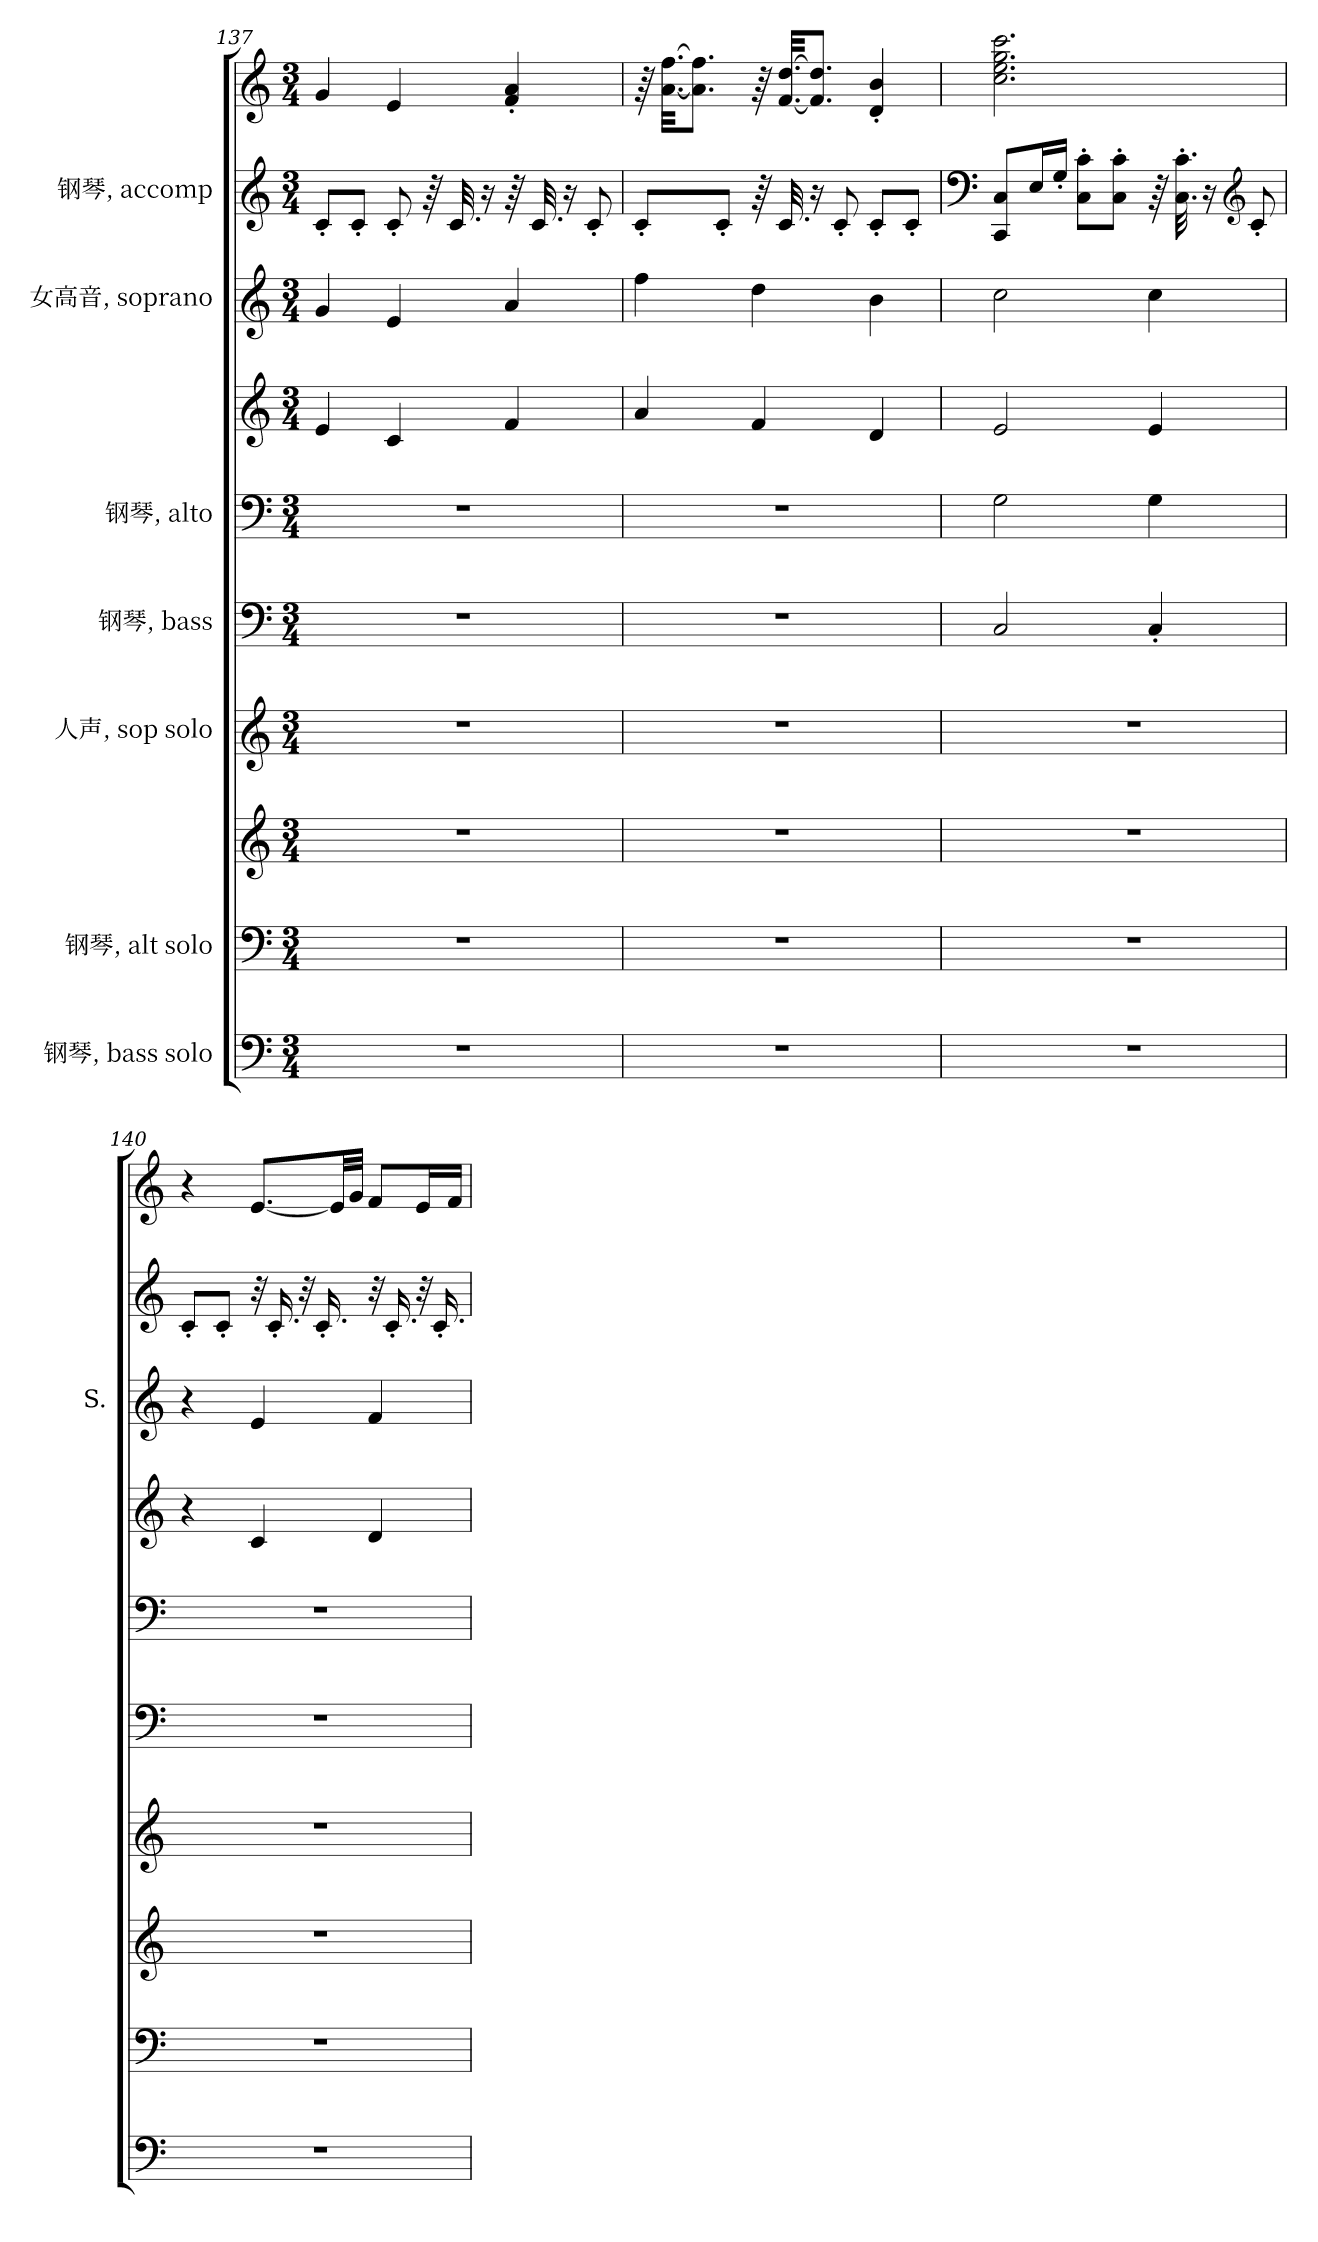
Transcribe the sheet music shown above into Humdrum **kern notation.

**kern	**kern	**kern	**kern	**kern	**kern	**kern	**kern	**kern	**kern
*part7	*part6	*part6	*part5	*part4	*part3	*part3	*part2	*part1	*part1
*staff10	*staff9	*staff8	*staff7	*staff6	*staff5	*staff4	*staff3	*staff2	*staff1
*I"钢琴, bass solo	*I"钢琴, alt solo	*	*I"人声, sop solo	*I"钢琴, bass	*I"钢琴, alto	*	*I"女高音, soprano	*I"钢琴, accomp	*
*	*	*	*	*	*	*	*I'S.	*	*
*clefF4	*clefF4	*clefG2	*clefG2	*clefF4	*clefF4	*clefG2	*clefG2	*clefG2	*clefG2
*k[]	*k[]	*k[]	*k[]	*k[]	*k[]	*k[]	*k[]	*k[]	*k[]
*M3/4	*M3/4	*M3/4	*M3/4	*M3/4	*M3/4	*M3/4	*M3/4	*M3/4	*M3/4
=137	=137	=137	=137	=137	=137	=137	=137	=137	=137
2.r	2.r	2.r	2.r	2.r	2.r	4e/	4g/	8c'/L	4g/
.	.	.	.	.	.	.	.	8c'/J	.
.	.	.	.	.	.	4c/	4e/	8c'/	4e/
.	.	.	.	.	.	.	.	64r	.
.	.	.	.	.	.	.	.	32.c/	.
.	.	.	.	.	.	.	.	16r	.
.	.	.	.	.	.	4f/	4a/	64r	4f/' 4a/'
.	.	.	.	.	.	.	.	32.c/	.
.	.	.	.	.	.	.	.	16r	.
.	.	.	.	.	.	.	.	8c'/	.
!!LO:PB:g=z
=138	=138	=138	=138	=138	=138	=138	=138	=138	=138
2.r	2.r	2.r	2.r	2.r	2.r	4a/	4ff\	8c'/L	64r
.	.	.	.	.	.	.	.	.	[32.a\ [32.ff\KKL
.	.	.	.	.	.	.	.	.	8.a\] 8.ff\]J
.	.	.	.	.	.	.	.	8c'/J	.
.	.	.	.	.	.	4f/	4dd\	64r	64r
.	.	.	.	.	.	.	.	32.c/	[32.f/ [32.dd/KKL
.	.	.	.	.	.	.	.	16r	8.f/] 8.dd/]J
.	.	.	.	.	.	.	.	8c'/	.
.	.	.	.	.	.	4d/	4b\	8c'/L	4d/' 4b/'
.	.	.	.	.	.	.	.	8c'/J	.
=139	=139	=139	=139	=139	=139	=139	=139	=139	=139
*	*	*	*	*	*	*	*	*clefF4	*
2.r	2.r	2.r	2.r	2C/	2G\	2e/	2cc\	8CC/ 8C/L	2.cc\ 2.ee\ 2.gg\ 2.ccc\
.	.	.	.	.	.	.	.	16E/L	.
.	.	.	.	.	.	.	.	16G'/JJ	.
.	.	.	.	.	.	.	.	8C\' 8c\'L	.
.	.	.	.	.	.	.	.	8C\' 8c\'J	.
.	.	.	.	4C'/	4G\	4e/	4cc\	64r	.
.	.	.	.	.	.	.	.	32.C\' 32.c\'	.
.	.	.	.	.	.	.	.	16r	.
*	*	*	*	*	*	*	*	*clefG2	*
.	.	.	.	.	.	.	.	8c'/	.
=140	=140	=140	=140	=140	=140	=140	=140	=140	=140
2.r	2.r	2.r	2.r	2.r	2.r	4r	4r	8c'/L	4r
.	.	.	.	.	.	.	.	8c'/J	.
.	.	.	.	.	.	4c/	4e/	32r	[8.e/L
.	.	.	.	.	.	.	.	16.c'/	.
.	.	.	.	.	.	.	.	32r	.
.	.	.	.	.	.	.	.	16.c'/	.
.	.	.	.	.	.	.	.	.	32e/LL]
.	.	.	.	.	.	.	.	.	32g/JJJ
.	.	.	.	.	.	4d/	4f/	32r	8f/L
.	.	.	.	.	.	.	.	16.c'/	.
.	.	.	.	.	.	.	.	32r	16e/L
.	.	.	.	.	.	.	.	16.c'/	.
.	.	.	.	.	.	.	.	.	16f/JJ
=	=	=	=	=	=	=	=	=	=
*-	*-	*-	*-	*-	*-	*-	*-	*-	*-
